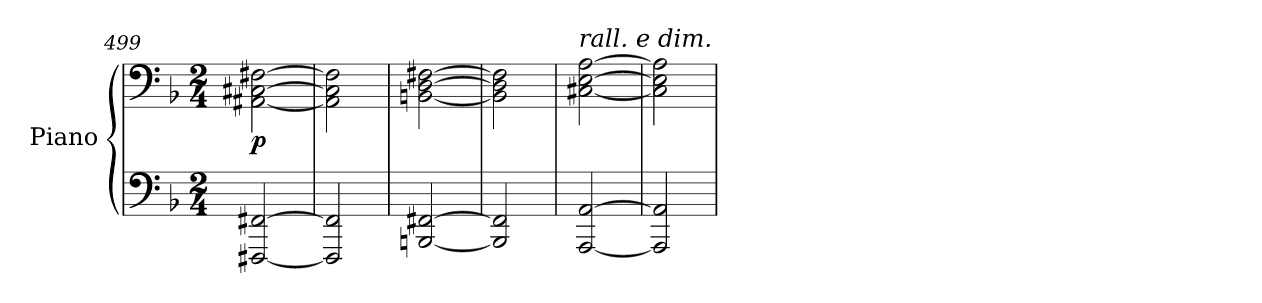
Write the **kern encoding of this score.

**kern	**kern	**dynam
*part1	*part1	*part1
*staff2	*staff1	*staff1/2
*I"Piano	*	*
*I'Pno	*	*
*clefF4	*clefF4	*
*k[b-]	*k[b-]	*
*M2/4	*M2/4	*
=499	=499	=499
!	!	!LO:DY:b
[2FFF#X/ [2FF#X/	[2AA#X\ [2C#X\ [2F#X\	p
=500	=500	=500
2FFF#/] 2FF#/]	2AA#\] 2C#\] 2F#\]	.
=501	=501	=501
[2BBBn/ [2FF#X/	[2BBn\ [2D\ [2F#X\	.
=502	=502	=502
2BBB/] 2FF#/]	2BB\] 2D\] 2F#\]	.
=503	=503	=503
!	!LO:TX:a:i:t=rall. e dim.	!
[2AAA/ [2AA/	[2C#X\ [2E\ [2A\	.
=504	=504	=504
2AAA/] 2AA/]	2C#\] 2E\] 2A\]	.
=	=	=
*-	*-	*-
